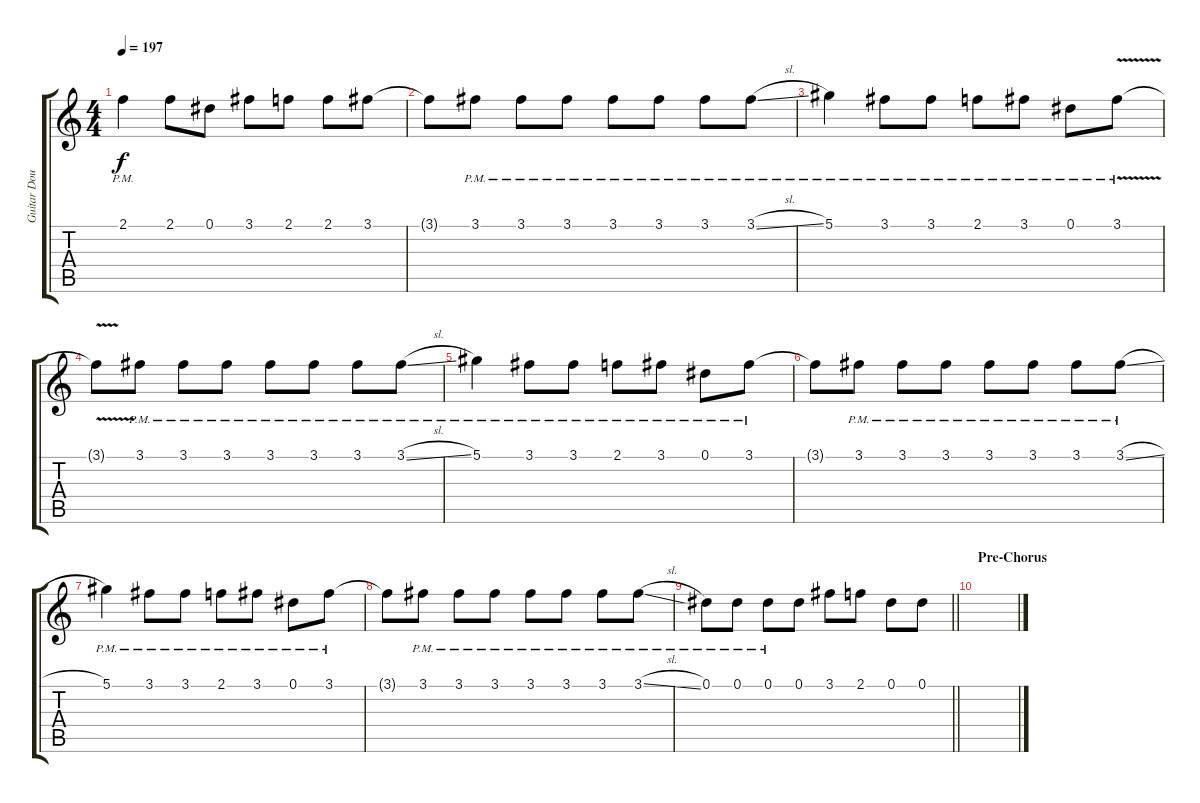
\track ("Guitar Doubled" "Guitar Dou") {instrument distortionguitar}
\staff {score tabs}
\tuning (Eb4 Bb3 Gb3 Db3 Ab2 Eb2) {hide}
\ts (4 4)
\tempo 197
\clef g2
\ks c
2.1{pm}.4{dy f} 2.1.8 0.1.8 3.1.8 2.1.8 2.1.8 3.1.8 |
3.1{t}.8 3.1{pm}.8 3.1{pm}.8 3.1{pm}.8 3.1{pm}.8 3.1{pm}.8 3.1{pm}.8 3.1{sl pm}.8 |
5.1{pm}.4 3.1{pm}.8 3.1{pm}.8 2.1{pm}.8 3.1{pm}.8 0.1{pm}.8 3.1{v pm}.8 |
3.1{t}.8 3.1{pm}.8 3.1{pm}.8 3.1{pm}.8 3.1{pm}.8 3.1{pm}.8 3.1{pm}.8 3.1{sl pm}.8 |
5.1{pm}.4 3.1{pm}.8 3.1{pm}.8 2.1{pm}.8 3.1{pm}.8 0.1{pm}.8 3.1{pm}.8 |
3.1{t}.8 3.1{pm}.8 3.1{pm}.8 3.1{pm}.8 3.1{pm}.8 3.1{pm}.8 3.1{pm}.8 3.1{sl pm}.8 |
5.1{pm}.4 3.1{pm}.8 3.1{pm}.8 2.1{pm}.8 3.1{pm}.8 0.1{pm}.8 3.1{pm}.8 |
3.1{t}.8 3.1{pm}.8 3.1{pm}.8 3.1{pm}.8 3.1{pm}.8 3.1{pm}.8 3.1{pm}.8 3.1{sl pm}.8 |
\barLineRight lightlight
0.1{pm}.8 0.1{pm}.8 0.1{pm}.8 0.1.8 3.1.8 2.1.8 0.1.8 0.1.8 |
\section ("" "Pre-Chorus")
